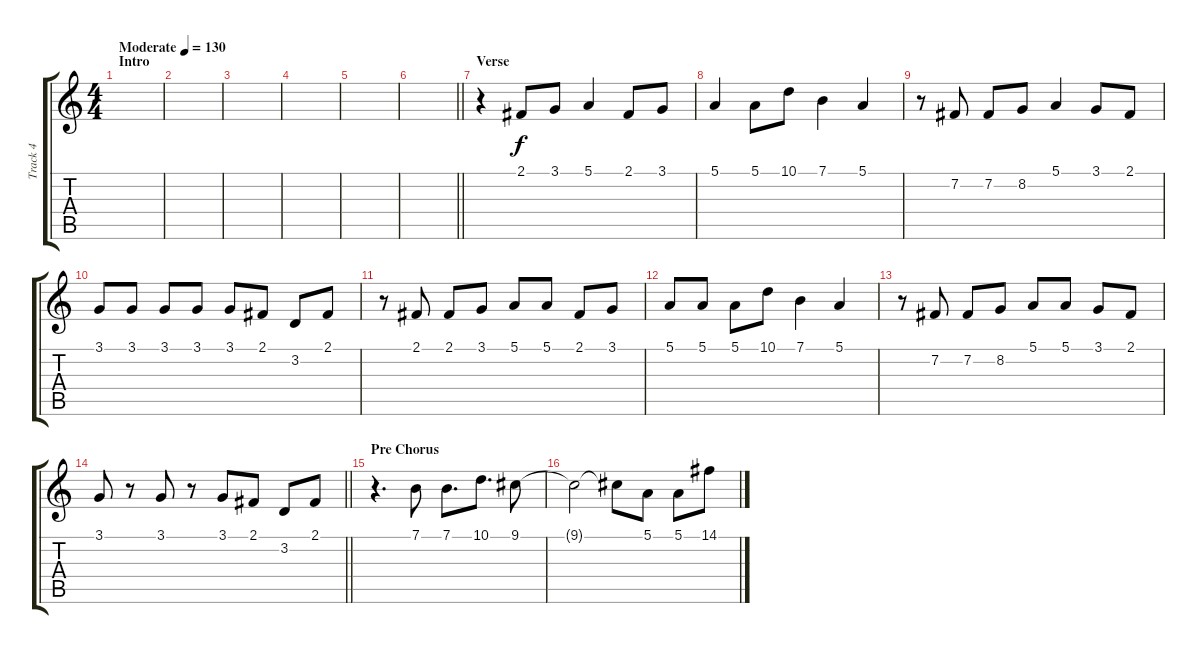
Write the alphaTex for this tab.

\track ("Track 4" "Track 4") {instrument sopranosax}
\staff {score tabs}
\tuning (E4 B3 G3 D3 A2 D2) {hide}
\ts (4 4)
\section ("" "Intro")
\tempo (130 "Moderate")
\clef g2
\ks c
|
|
|
|
|
\barLineRight lightlight
|
\section ("" "Verse")
r.4 2.1.8 3.1.8 5.1.4 2.1.8 3.1.8 |
5.1.4 5.1.8 10.1.8 7.1.4 5.1.4 |
r.8 7.2.8 7.2.8 8.2.8 5.1.4 3.1.8 2.1.8 |
3.1.8 3.1.8 3.1.8 3.1.8 3.1.8 2.1.8 3.2.8 2.1.8 |
r.8 2.1.8 2.1.8 3.1.8 5.1.8 5.1.8 2.1.8 3.1.8 |
5.1.8 5.1.8 5.1.8 10.1.8 7.1.4 5.1.4 |
r.8 7.2.8 7.2.8 8.2.8 5.1.8 5.1.8 3.1.8 2.1.8 |
\barLineRight lightlight
3.1.8 r.8 3.1.8 r.8 3.1.8 2.1.8 3.2.8 2.1.8 |
\section ("" "Pre Chorus")
r.4{d} 7.1.8 7.1.8{d} 10.1.8{d} 9.1.8 |
9.1{t}.2 9.1{t}.8 5.1.8 5.1.8 14.1.8
